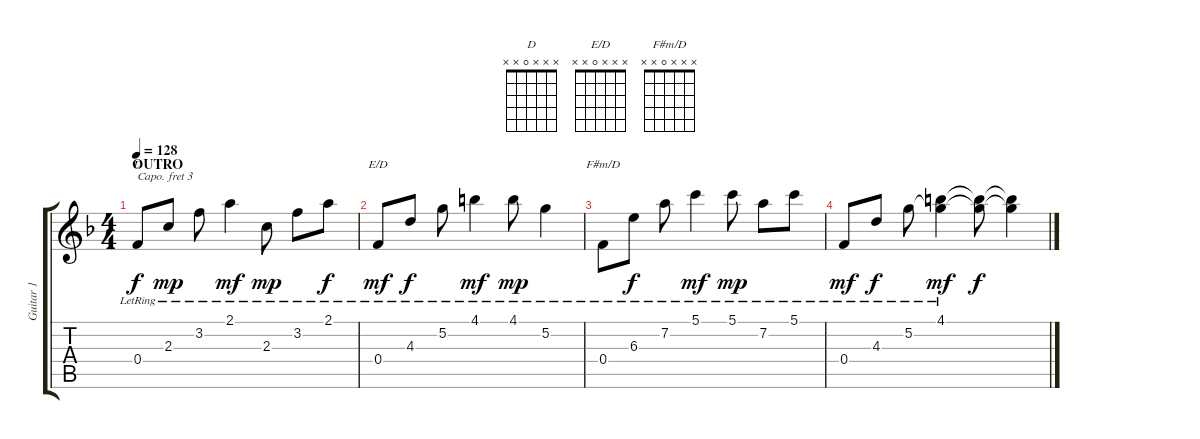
\track ("Guitar 1" "Guitar 1") {instrument acousticguitarsteel}
\staff {score tabs}
\capo 3
\tuning (E4 B3 G3 D3 A2 E2) {hide}
\chord ("D" x x x 0 x x)
\chord ("E/D" x x x 0 x x)
\chord ("F#m/D" x x x 0 x x)
\ts (4 4)
\section ("" "OUTRO")
\tempo 128
\clef g2
\ks f
0.4{lr}.8{ch "D" dy f} 2.3{lr}.8{dy mp} 3.2{lr}.8 2.1{lr}.4{dy mf} 2.3{lr}.8{dy mp} 3.2{lr}.8 2.1{lr}.8{dy f} |
0.4{lr}.8{ch "E/D" dy mf} 4.3{lr}.8{dy f} 5.2{lr}.8 4.1{lr}.4{dy mf} 4.1{lr}.8{dy mp} 5.2{lr}.4 |
0.4{lr}.8{ch "F#m/D"} 6.3{lr}.8{dy f} 7.2{lr}.8 5.1{lr}.4{dy mf} 5.1{lr}.8{dy mp} 7.2{lr}.8 5.1{lr}.8 |
0.4{lr}.8{dy mf} 4.3{lr}.8{dy f} 5.2{lr}.8 (4.1{lr} 5.2{t}).4{dy mf} (4.1{t} 5.2{t}).8{dy f} (4.1{t} 5.2{t}).4
